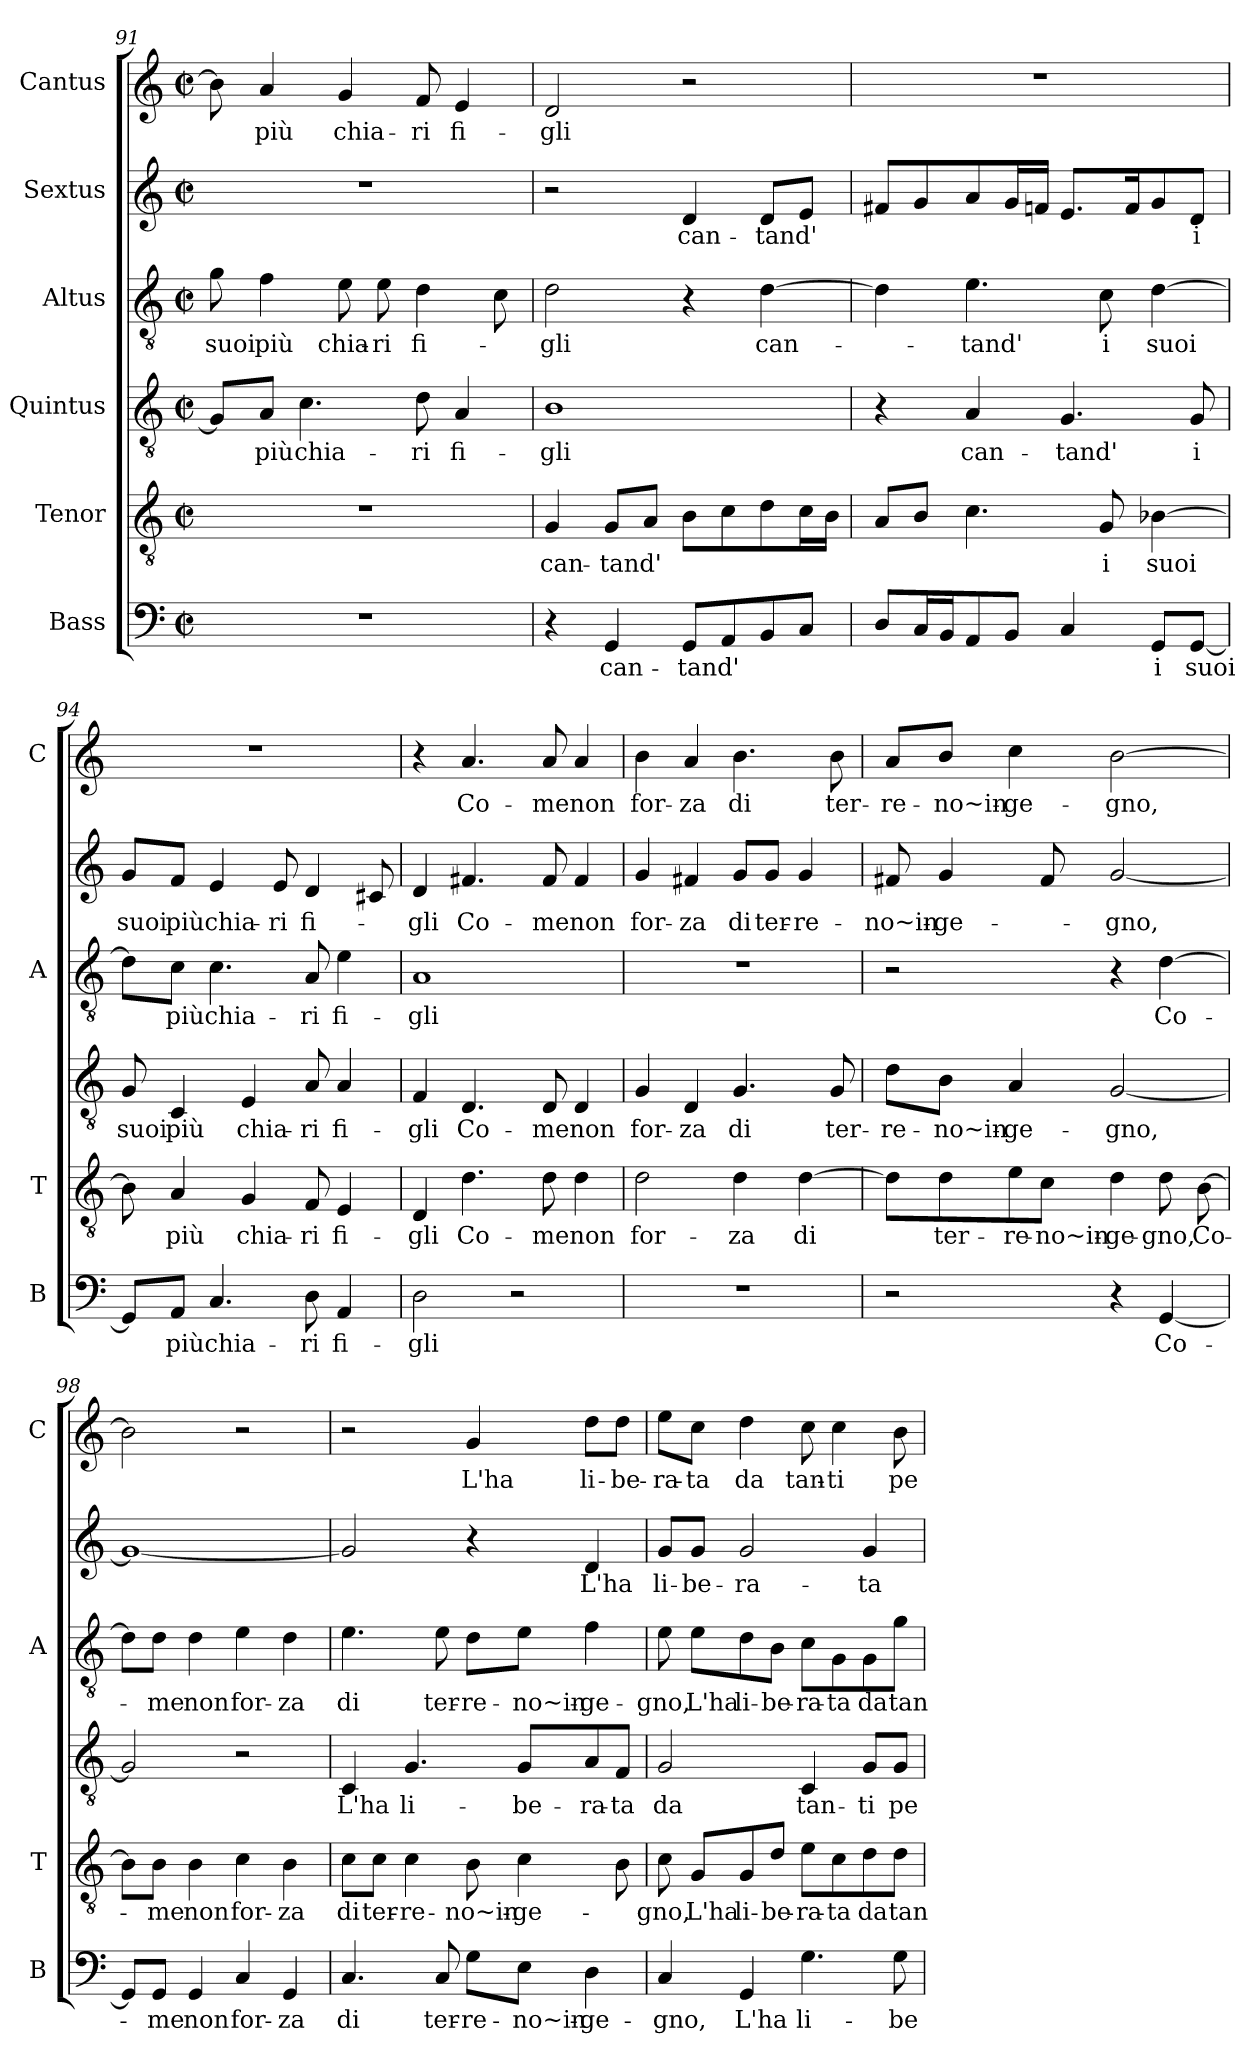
**kern	**text	**kern	**text	**kern	**text	**kern	**text	**kern	**text	**kern	**text
*part6	*part6	*part5	*part5	*part4	*part4	*part3	*part3	*part2	*part2	*part1	*part1
*staff6	*staff6	*staff5	*staff5	*staff4	*staff4	*staff3	*staff3	*staff2	*staff2	*staff1	*staff1
*I"Bass	*	*I"Tenor	*	*I"Quintus	*	*I"Altus	*	*I"Sextus	*	*I"Cantus	*
*I'B	*	*I'T	*	*	*	*I'A	*	*	*	*I'C	*
*clefF4	*	*clefGv2	*	*clefGv2	*	*clefGv2	*	*clefG2	*	*clefG2	*
*k[]	*	*k[]	*	*k[]	*	*k[]	*	*k[]	*	*k[]	*
*C:	*	*C:	*	*C:	*	*C:	*	*C:	*	*C:	*
*M2/2	*	*M2/2	*	*M2/2	*	*M2/2	*	*M2/2	*	*M2/2	*
*met(c|)	*	*met(c|)	*	*met(c|)	*	*met(c|)	*	*met(c|)	*	*met(c|)	*
=91	=91	=91	=91	=91	=91	=91	=91	=91	=91	=91	=91
1r	.	1r	.	8G/L]	.	8g\	suoi	1r	.	8b-\]	.
.	.	.	.	8A/J	più	4f\	più	.	.	4a/	più
.	.	.	.	4.c\	chia-	.	.	.	.	.	.
.	.	.	.	.	.	8e\	chia-	.	.	4g/	chia-
.	.	.	.	.	.	8e\	-ri	.	.	.	.
.	.	.	.	8d\	-ri	4d\	fi-	.	.	8f/	-ri
.	.	.	.	4A/	fi-	.	.	.	.	4e/	fi-
.	.	.	.	.	.	8c\	.	.	.	.	.
=92	=92	=92	=92	=92	=92	=92	=92	=92	=92	=92	=92
4r	.	4G/	can-	1B	-gli	2d\	-gli	2r	.	2d/	-gli
4GG/	can-	8G/L	-tand'	.	.	.	.	.	.	.	.
.	.	8A/J	.	.	.	.	.	.	.	.	.
8GG/L	-tand'	8B\L	.	.	.	4r	.	4d/	can-	2r	.
8AA/	.	8c\	.	.	.	.	.	.	.	.	.
8BB/	.	8d\	.	.	.	[4d\	can-	8d/L	-tand'	.	.
8C/J	.	16c\L	.	.	.	.	.	8e/J	.	.	.
.	.	16B\JJ	.	.	.	.	.	.	.	.	.
!!LO:LB:g=z
=93	=93	=93	=93	=93	=93	=93	=93	=93	=93	=93	=93
8D/L	.	8A/L	.	4r	.	4d\]	.	8f#X/L	.	1r	.
16C/L	.	8B/J	.	.	.	.	.	8g/	.	.	.
16BB/J	.	.	.	.	.	.	.	.	.	.	.
8AA/	.	4.c\	.	4A/	can-	4.e\	-tand'	8a/	.	.	.
8BB/J	.	.	.	.	.	.	.	16g/L	.	.	.
.	.	.	.	.	.	.	.	16fn/JJ	.	.	.
4C/	.	.	.	4.G/	-tand'	.	.	8.e/L	.	.	.
.	.	8G/	i	.	.	8c\	i	.	.	.	.
.	.	.	.	.	.	.	.	16f/k	.	.	.
8GG/L	i	[4B-X\	suoi	.	.	[4d\	suoi	8g/	.	.	.
[8GG/J	suoi	.	.	8G/	i	.	.	8d/J	i	.	.
=94	=94	=94	=94	=94	=94	=94	=94	=94	=94	=94	=94
8GG/L]	.	8B-\]	.	8G/	suoi	8d\L]	.	8g/L	suoi	1r	.
8AA/J	più	4A/	più	4C/	più	8c\J	più	8f/J	più	.	.
4.C/	chia-	.	.	.	.	4.c\	chia-	4e/	chia-	.	.
.	.	4G/	chia-	4E/	chia-	.	.	.	.	.	.
.	.	.	.	.	.	.	.	8e/	-ri	.	.
8D\	-ri	8F/	-ri	8A/	-ri	8A/	-ri	4d/	fi-	.	.
4AA/	fi-	4E/	fi-	4A/	fi-	4e\	fi-	.	.	.	.
.	.	.	.	.	.	.	.	8c#X/	.	.	.
=95	=95	=95	=95	=95	=95	=95	=95	=95	=95	=95	=95
2D\	-gli	4D/	-gli	4F/	-gli	1A	-gli	4d/	-gli	4r	.
.	.	4.d\	Co-	4.D/	Co-	.	.	4.f#X/	Co-	4.a/	Co-
2r	.	.	.	.	.	.	.	.	.	.	.
.	.	8d\	-me	8D/	-me	.	.	8f#/	-me	8a/	-me
.	.	4d\	non	4D/	non	.	.	4f#/	non	4a/	non
=96	=96	=96	=96	=96	=96	=96	=96	=96	=96	=96	=96
1r	.	2d\	for-	4G/	for-	1r	.	4g/	for-	4b\	for-
.	.	.	.	4D/	-za	.	.	4f#X/	-za	4a/	-za
.	.	4d\	-za	4.G/	di	.	.	8g/L	di	4.b\	di
.	.	.	.	.	.	.	.	8g/J	ter-	.	.
.	.	[4d\	di	.	.	.	.	4g/	-re-	.	.
.	.	.	.	8G/	ter-	.	.	.	.	8b\	ter-
!!LO:PB:g=z
=97	=97	=97	=97	=97	=97	=97	=97	=97	=97	=97	=97
2r	.	8d\L]	.	8d\L	-re-	2r	.	8f#X/	-no~in-	8a/L	-re-
.	.	8d\	ter-	8B\J	-no~in-	.	.	4g/	-ge-	8b/J	-no~in-
.	.	8e\	-re-	4A/	-ge-	.	.	.	.	4cc\	-ge-
.	.	8c\J	-no~in-	.	.	.	.	8f#/	.	.	.
4r	.	4d\	-ge-	[2G/	-gno,	4r	.	[2g/	-gno,	[2b\	-gno,
[4GG/	Co-	8d\	-gno,	.	.	[4d\	Co-	.	.	.	.
.	.	[8B\	Co-	.	.	.	.	.	.	.	.
=98	=98	=98	=98	=98	=98	=98	=98	=98	=98	=98	=98
8GG/L]	.	8B\L]	.	2G/]	.	8d\L]	.	1g_	.	2b\]	.
8GG/J	-me	8B\J	-me	.	.	8d\J	-me	.	.	.	.
4GG/	non	4B\	non	.	.	4d\	non	.	.	.	.
4C/	for-	4c\	for-	2r	.	4e\	for-	.	.	2r	.
4GG/	-za	4B\	-za	.	.	4d\	-za	.	.	.	.
=99	=99	=99	=99	=99	=99	=99	=99	=99	=99	=99	=99
4.C/	di	8c\L	di	4C/	L'ha	4.e\	di	2g/]	.	2r	.
.	.	8c\J	ter-	.	.	.	.	.	.	.	.
.	.	4c\	-re-	4.G/	li-	.	.	.	.	.	.
8C/	ter-	.	.	.	.	8e\	ter-	.	.	.	.
8G\L	-re-	8B\	-no~in-	.	.	8d\L	-re-	4r	.	4g/	L'ha
8E\J	-no~in-	4c\	-ge-	8G/L	-be-	8e\J	-no~in-	.	.	.	.
4D\	-ge-	.	.	8A/	-ra-	4f\	-ge-	4d/	L'ha	8dd\L	li-
.	.	8B\	.	8F/J	-ta	.	.	.	.	8dd\J	-be-
!!LO:LB:g=z
=100	=100	=100	=100	=100	=100	=100	=100	=100	=100	=100	=100
4C/	-gno,	8c\	-gno,	2G/	da	8e\	-gno,	8g/L	li-	8ee\L	-ra-
.	.	8G/L	L'ha	.	.	8e\L	L'ha	8g/J	-be-	8cc\J	-ta
4GG/	L'ha	8G/	li-	.	.	8d\	li-	2g/	-ra-	4dd\	da
.	.	8d/J	-be-	.	.	8B\J	-be-	.	.	.	.
4.G\	li-	8e\L	-ra-	4C/	tan-	8c\L	-ra-	.	.	8cc\	tan-
.	.	8c\	-ta	.	.	8G\	-ta	.	.	4cc\	-ti
.	.	8d\	da	8G/L	-ti	8G\	da	4g/	-ta	.	.
8G\	-be-	8d\J	tan-	8G/J	pe-	8g\J	tan-	.	.	8b\	pe-
=	=	=	=	=	=	=	=	=	=	=	=
*-	*-	*-	*-	*-	*-	*-	*-	*-	*-	*-	*-
